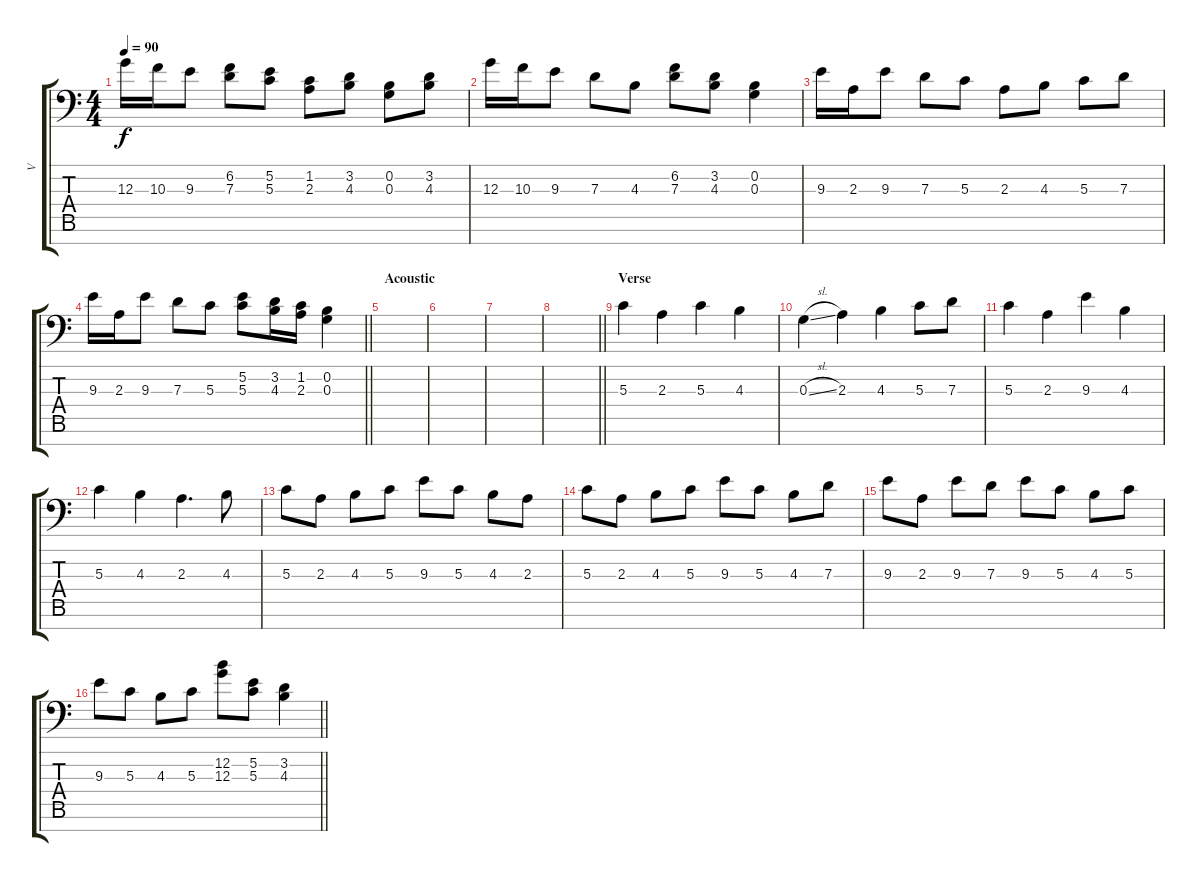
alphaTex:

\track ("V" "V") {instrument tenorsax}
\staff {score tabs}
\tuning (E4 B3 G3 D3 A2 E2 C-1) {hide}
\ts (4 4)
\tempo 90
\clef f4
\ks c
12.3.16{dy f} 10.3.16 9.3.8 (6.2 7.3).8 (5.2 5.3).8 (1.2 2.3).8 (3.2 4.3).8 (0.2 0.3).8 (3.2 4.3).8 |
12.3.16 10.3.16 9.3.8 7.3.8 4.3.8 (6.2 7.3).8 (3.2 4.3).8 (0.2 0.3).4 |
9.3.16 2.3.16 9.3.8 7.3.8 5.3.8 2.3.8 4.3.8 5.3.8 7.3.8 |
\barLineRight lightlight
9.3.16 2.3.16 9.3.8 7.3.8 5.3.8 (5.2 5.3).8 (3.2 4.3).16 (1.2 2.3).16 (0.2 0.3).4 |
\section ("" "Acoustic")
|
|
|
\barLineRight lightlight
|
\section ("" "Verse")
5.3.4 2.3.4 5.3.4 4.3.4 |
0.3{sl}.4 2.3.4 4.3.4 5.3.8 7.3.8 |
5.3.4 2.3.4 9.3.4 4.3.4 |
5.3.4 4.3.4 2.3.4{d} 4.3.8 |
5.3.8 2.3.8 4.3.8 5.3.8 9.3.8 5.3.8 4.3.8 2.3.8 |
5.3.8 2.3.8 4.3.8 5.3.8 9.3.8 5.3.8 4.3.8 7.3.8 |
9.3.8 2.3.8 9.3.8 7.3.8 9.3.8 5.3.8 4.3.8 5.3.8 |
\barLineRight lightlight
9.3.8 5.3.8 4.3.8 5.3.8 (12.2 12.3).8 (5.2 5.3).8 (3.2 4.3).4
